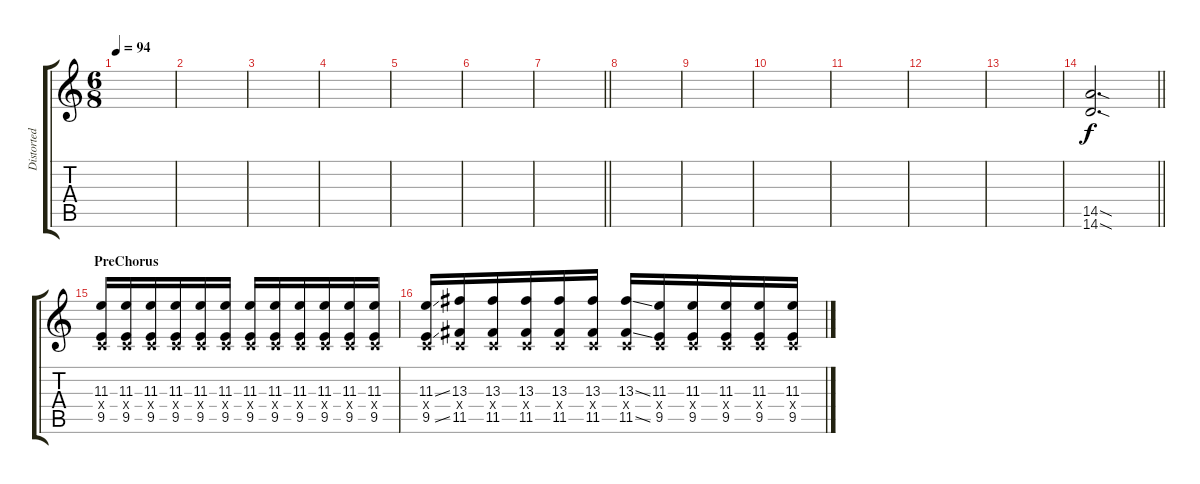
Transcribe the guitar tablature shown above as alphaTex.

\track ("Distorted Right" "Distorted ") {instrument distortionguitar}
\staff {score tabs}
\tuning (D4 A3 F3 C3 G2 C2) {hide}
\ts (6 8)
\tempo 94
\clef g2
\ks c
|
|
|
|
|
|
\barLineRight lightlight
|
|
|
|
|
|
|
\barLineRight lightlight
(14.5{sod} 14.6{sod}).2{d dy f} |
\section ("" "PreChorus")
(11.3 0.4{x} 9.5).16 (11.3 0.4{x} 9.5).16 (11.3 0.4{x} 9.5).16 (11.3 0.4{x} 9.5).16 (11.3 0.4{x} 9.5).16 (11.3 0.4{x} 9.5).16 (11.3 0.4{x} 9.5).16 (11.3 0.4{x} 9.5).16 (11.3 0.4{x} 9.5).16 (11.3 0.4{x} 9.5).16 (11.3 0.4{x} 9.5).16 (11.3 0.4{x} 9.5).16 |
(11.3{ss} 0.4{x} 9.5{ss}).16 (13.3 0.4{x} 11.5).16 (13.3 0.4{x} 11.5).16 (13.3 0.4{x} 11.5).16 (13.3 0.4{x} 11.5).16 (13.3 0.4{x} 11.5).16 (13.3{ss} 0.4{x} 11.5{ss}).16 (11.3 0.4{x} 9.5).16 (11.3 0.4{x} 9.5).16 (11.3 0.4{x} 9.5).16 (11.3 0.4{x} 9.5).16 (11.3 0.4{x} 9.5).16
